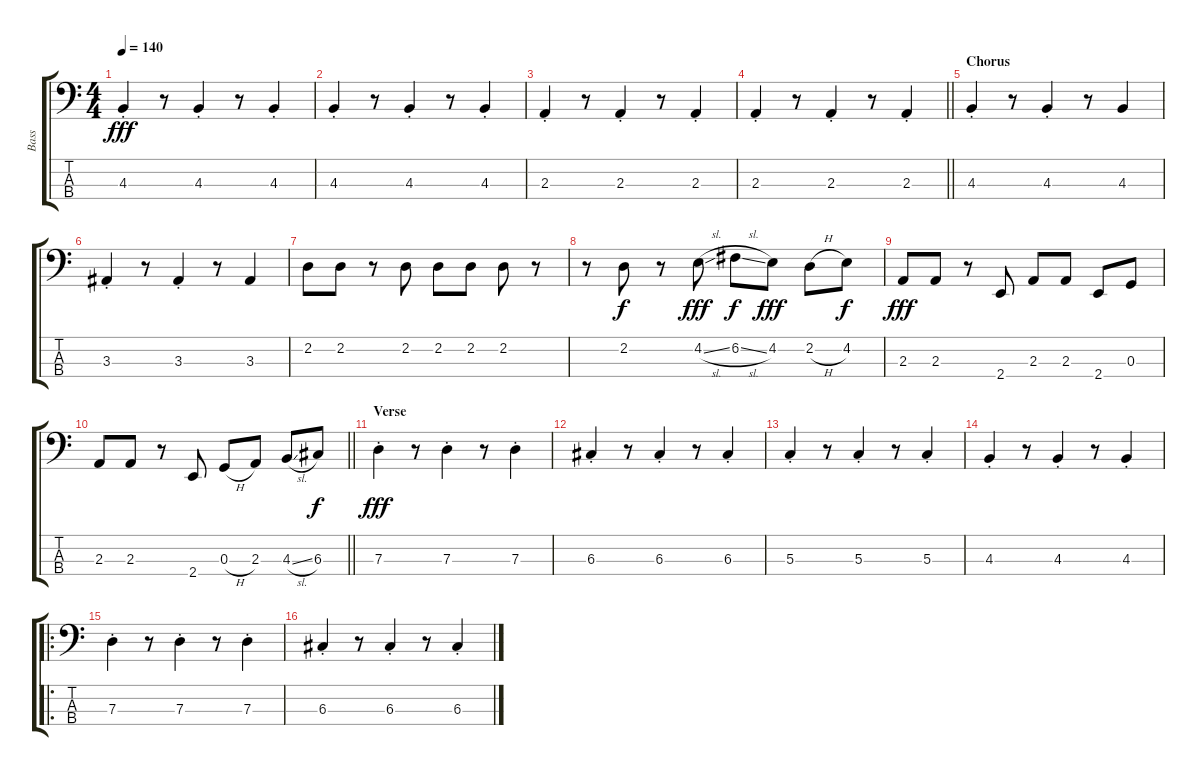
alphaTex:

\track ("Bass" "Bass") {instrument electricbasspick}
\staff {score tabs}
\tuning (F2 C2 G1 D1) {hide}
\ts (4 4)
\tempo 140
\clef f4
\ks c
4.3{st}.4{dy fff} r.8 4.3{st}.4 r.8 4.3{st}.4 |
4.3{st}.4 r.8 4.3{st}.4 r.8 4.3{st}.4 |
2.3{st}.4 r.8 2.3{st}.4 r.8 2.3{st}.4 |
\barLineRight lightlight
2.3{st}.4 r.8 2.3{st}.4 r.8 2.3{st}.4 |
\section ("" "Chorus")
4.3{st}.4 r.8 4.3{st}.4 r.8 4.3.4 |
3.3{st}.4 r.8 3.3{st}.4 r.8 3.3.4 |
2.2.8 2.2.8 r.8 2.2.8 2.2.8 2.2.8 2.2.8 r.8 |
r.8 2.2.8{dy f} r.8 4.2{sl}.8{dy fff} 6.2{sl}.8{dy f} 4.2.8{dy fff} 2.2{h}.8 4.2.8{dy f} |
2.3.8{dy fff} 2.3.8 r.8 2.4.8 2.3.8 2.3.8 2.4.8 0.3.8 |
\barLineRight lightlight
2.3.8 2.3.8 r.8 2.4.8 0.3{h}.8 2.3.8 4.3{sl}.8 6.3.8{dy f} |
\section ("" "Verse")
7.3{st}.4{dy fff} r.8 7.3{st}.4 r.8 7.3{st}.4 |
6.3{st}.4 r.8 6.3{st}.4 r.8 6.3{st}.4 |
5.3{st}.4 r.8 5.3{st}.4 r.8 5.3{st}.4 |
4.3{st}.4 r.8 4.3{st}.4 r.8 4.3{st}.4 |
\ro
7.3{st}.4 r.8 7.3{st}.4 r.8 7.3{st}.4 |
6.3{st}.4 r.8 6.3{st}.4 r.8 6.3{st}.4
